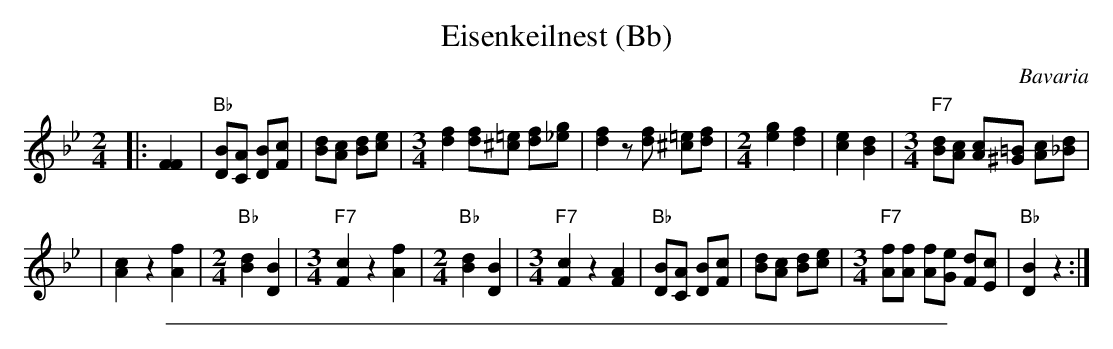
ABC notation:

X:1
T: Eisenkeilnest (Bb)
O: Bavaria
M: 2/4
L: 1/8
K: Bb
|: [F2F2] \
| "Bb"[BD][AC] [BD][cF] \
| [dB][cA] [dB][ec] \
|[M:3/4][f2d2] [fd][=e^c] [fd][g_e] \
| [f2d2] z[fd] [=e^c][fd] \
|[M:2/4][g2e2] [f2d2] \
| [e2c2] [d2B2] \
|[M:3/4]"F7"[dB][cA] [cA][=B^G] [cA][d_B] |
| [c2A2] z2 [f2A2] \
|[M:2/4]"Bb"[d2B2] [B2D2] \
|[M:3/4]"F7"[c2F2] z2 [f2A2] \
|[M:2/4]"Bb"[d2B2] [B2D2] \
|[M:3/4]"F7"[c2F2] z2 [A2F2] \
| "Bb"[BD][AC] [BD][cF] \
| [dB][cA] [dB][ec] \
|[M:3/4]"F7"[fA][fA] [fA][eG] [dF][cE] \
| "Bb"[B2D2] z2 :|
